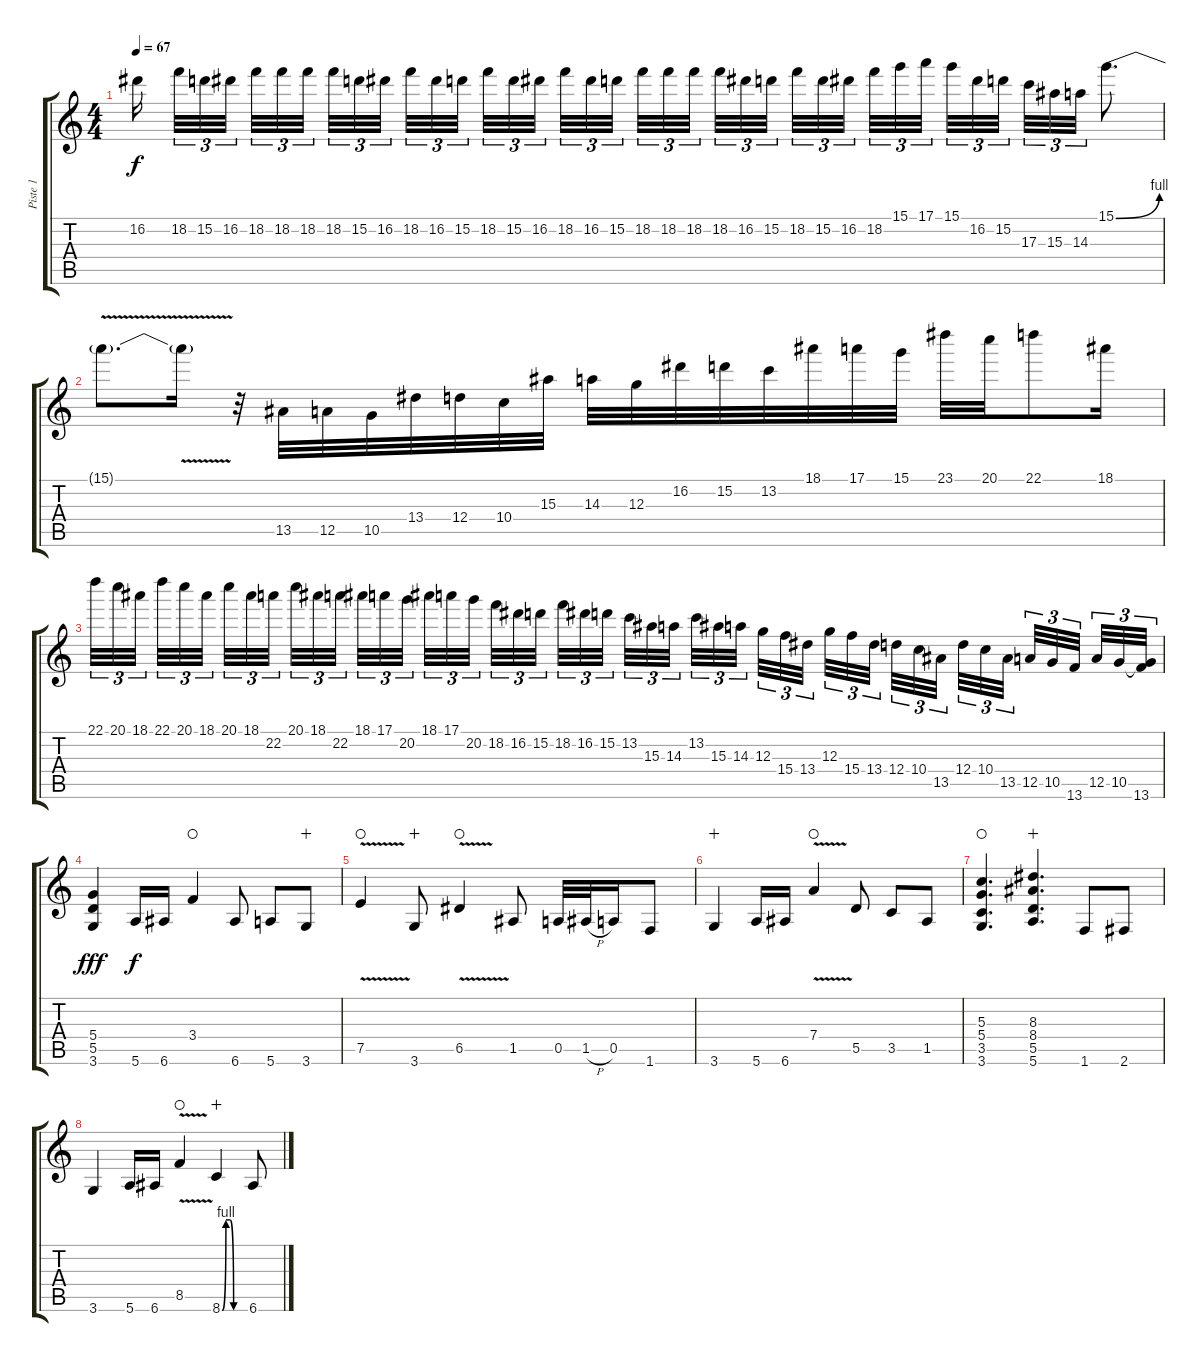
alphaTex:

\track ("Piste 1" "Piste 1") {instrument distortionguitar}
\staff {score tabs}
\tuning (E4 B3 G3 D3 A2 E2) {hide}
\ts (4 4)
\tempo 67
\clef g2
\ks c
16.2{t}.16{dy f beam splitsecondary} 18.2.32{tu (3 2)} 15.2.32{tu (3 2)} 16.2.32{tu (3 2) beam splitsecondary} 18.2.32{tu (3 2)} 18.2.32{tu (3 2)} 18.2.32{tu (3 2) beam splitsecondary} 18.2.32{tu (3 2)} 15.2.32{tu (3 2)} 16.2.32{tu (3 2)} 18.2.32{tu (3 2)} 16.2.32{tu (3 2)} 15.2.32{tu (3 2) beam splitsecondary} 18.2.32{tu (3 2)} 15.2.32{tu (3 2)} 16.2.32{tu (3 2) beam splitsecondary} 18.2.32{tu (3 2)} 16.2.32{tu (3 2)} 15.2.32{tu (3 2) beam splitsecondary} 18.2.32{tu (3 2)} 18.2.32{tu (3 2)} 18.2.32{tu (3 2)} 18.2.32{tu (3 2)} 16.2.32{tu (3 2)} 15.2.32{tu (3 2) beam splitsecondary} 18.2.32{tu (3 2)} 15.2.32{tu (3 2)} 16.2.32{tu (3 2) beam splitsecondary} 18.2.32{tu (3 2)} 15.1.32{tu (3 2)} 17.1.32{tu (3 2) beam splitsecondary} 15.1.32{tu (3 2)} 16.2.32{tu (3 2)} 15.2.32{tu (3 2)} 17.3.32{tu (3 2)} 15.3.32{tu (3 2)} 14.3.32{tu (3 2)} 15.1{be (bend 0 0 60 4)}.8{d} |
15.1{v t}.8{d} 15.1{t}.16 r.32 13.5.32 12.5.32 10.5.32 13.4.32 12.4.32 10.4.32 15.3.32 14.3.32 12.3.32 16.2.32 15.2.32 13.2.32 18.1.32 17.1.32 15.1.32 23.1.32 20.1.32 22.1.8 18.1.16 |
22.1.32{tu (3 2)} 20.1.32{tu (3 2)} 18.1.32{tu (3 2) beam splitsecondary} 22.1.32{tu (3 2)} 20.1.32{tu (3 2)} 18.1.32{tu (3 2) beam splitsecondary} 20.1.32{tu (3 2)} 18.1.32{tu (3 2)} 22.2.32{tu (3 2) beam splitsecondary} 20.1.32{tu (3 2)} 18.1.32{tu (3 2)} 22.2.32{tu (3 2)} 18.1.32{tu (3 2)} 17.1.32{tu (3 2)} 20.2.32{tu (3 2) beam splitsecondary} 18.1.32{tu (3 2)} 17.1.32{tu (3 2)} 20.2.32{tu (3 2) beam splitsecondary} 18.2.32{tu (3 2)} 16.2.32{tu (3 2)} 15.2.32{tu (3 2) beam splitsecondary} 18.2.32{tu (3 2)} 16.2.32{tu (3 2)} 15.2.32{tu (3 2)} 13.2.32{tu (3 2)} 15.3.32{tu (3 2)} 14.3.32{tu (3 2) beam splitsecondary} 13.2.32{tu (3 2)} 15.3.32{tu (3 2)} 14.3.32{tu (3 2) beam splitsecondary} 12.3.32{tu (3 2)} 15.4.32{tu (3 2)} 13.4.32{tu (3 2) beam splitsecondary} 12.3.32{tu (3 2)} 15.4.32{tu (3 2)} 13.4.32{tu (3 2)} 12.4.32{tu (3 2)} 10.4.32{tu (3 2)} 13.5.32{tu (3 2) beam splitsecondary} 12.4.32{tu (3 2)} 10.4.32{tu (3 2)} 13.5.32{tu (3 2) beam splitsecondary} 12.5.32{tu (3 2)} 10.5.32{tu (3 2)} 13.6.32{tu (3 2) beam splitsecondary} 12.5.32{tu (3 2)} 10.5.32{tu (3 2)} (10.5{t} 13.6).32{tu (3 2)} |
(5.4 5.5 3.6).4{dy fff volume 12} 5.6.16{dy f} 6.6.16 3.4.4{waho} 6.6.8 5.6.8 3.6.8{wahc} |
7.5{v}.4{waho} 3.6.8{wahc} 6.5{v}.4{waho} 1.5.8 0.5.32 1.5{h}.32 0.5.16 1.6.8 |
3.6.4{wahc} 5.6.16 6.6.16 7.4{v}.4{waho} 5.5.8 3.5.8 1.5.8 |
(5.3 5.4 3.5 3.6).4{d waho} (8.3 8.4 5.5 5.6).4{d wahc} 1.6.8 2.6.8 |
3.6.4 5.6.16 6.6.16 8.5{v}.4{waho} 8.6{be (custom 0 0 10 4 20 4 30 0 60 0)}.4{wahc} 6.6.8
